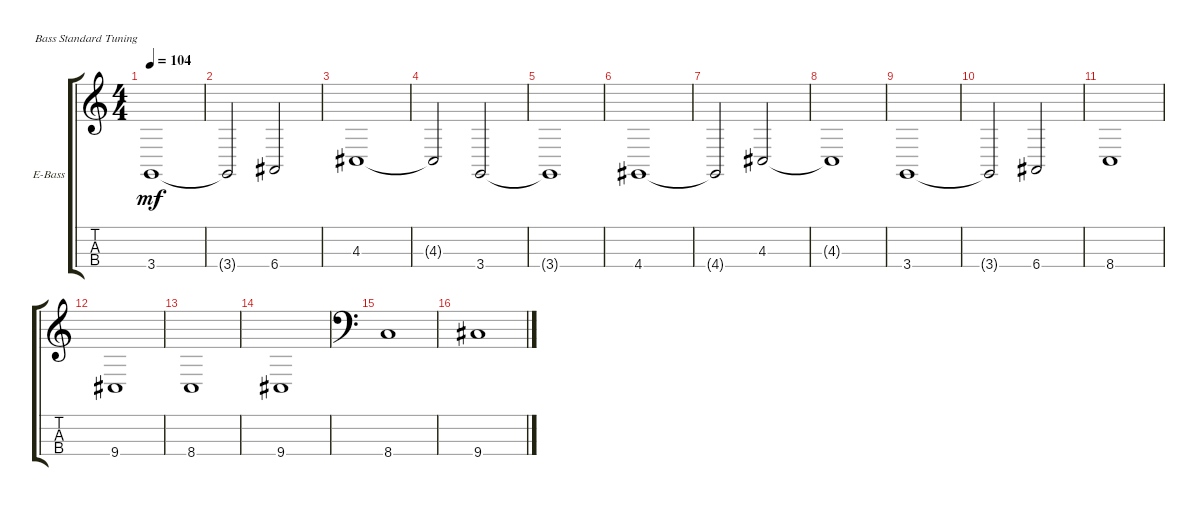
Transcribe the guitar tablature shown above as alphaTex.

\bracketExtendMode groupsimilarinstruments
\firstSystemTrackNameOrientation horizontal
\otherSystemsTrackNameOrientation horizontal
\track ("Electric Bass" "E-Bass") {instrument electricbassfinger}
\staff {score tabs}
\tuning (G2 D2 A1 E1)
\ts (4 4)
\tempo 104
\clef g2
\scale
0.333333
\ks c
3.4.1{dy mf} |
\scale
0.333333 3.4{t}.2 6.4.2 |
\scale
0.333333 4.3.1 |
\scale
0.333333 4.3{t}.2 3.4.2 |
\scale
0.333333 3.4{t}.1 |
\scale
0.333333 4.4.1 |
\scale
0.333333 4.4{t}.2 4.3.2 |
\scale
0.333333 4.3{t}.1 |
\scale
0.333333 3.4.1 |
\scale
0.333333 3.4{t}.2 6.4.2 |
\scale
0.333333 8.4.1 |
\scale
0.333333 9.4.1 |
\scale
0.333333 8.4.1 |
\scale
0.333333 9.4.1 |
\clef f4
\scale
0.333333 8.4.1 |
\scale
0.333333 9.4.1
